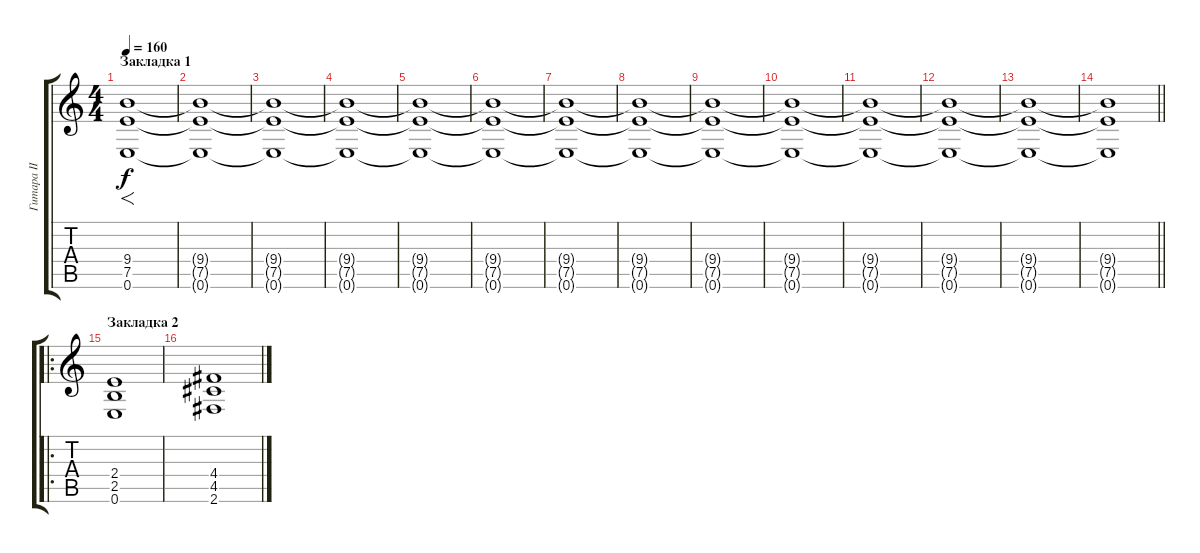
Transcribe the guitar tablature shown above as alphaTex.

\track ("Гитара II" "Гитара II") {instrument distortionguitar}
\staff {score tabs}
\tuning (E4 B3 G3 D3 A2 E2) {hide}
\ts (4 4)
\section ("" "Закладка 1")
\tempo 160
\clef g2
\ks c
(9.4 7.5 0.6).1{f dy f instrument distortionguitar} |
(9.4{t} 7.5{t} 0.6{t}).1 |
(9.4{t} 7.5{t} 0.6{t}).1 |
(9.4{t} 7.5{t} 0.6{t}).1 |
(9.4{t} 7.5{t} 0.6{t}).1{volume 7} |
(9.4{t} 7.5{t} 0.6{t}).1{volume 10} |
(9.4{t} 7.5{t} 0.6{t}).1 |
(9.4{t} 7.5{t} 0.6{t}).1{volume 7} |
(9.4{t} 7.5{t} 0.6{t}).1{volume 10} |
(9.4{t} 7.5{t} 0.6{t}).1 |
(9.4{t} 7.5{t} 0.6{t}).1{volume 7} |
(9.4{t} 7.5{t} 0.6{t}).1{volume 10} |
(9.4{t} 7.5{t} 0.6{t}).1 |
\barLineRight lightlight
(9.4{t} 7.5{t} 0.6{t}).1 |
\ro
\section ("" "Закладка 2")
(2.4 2.5 0.6).1{volume 9} |
(4.4 4.5 2.6).1
